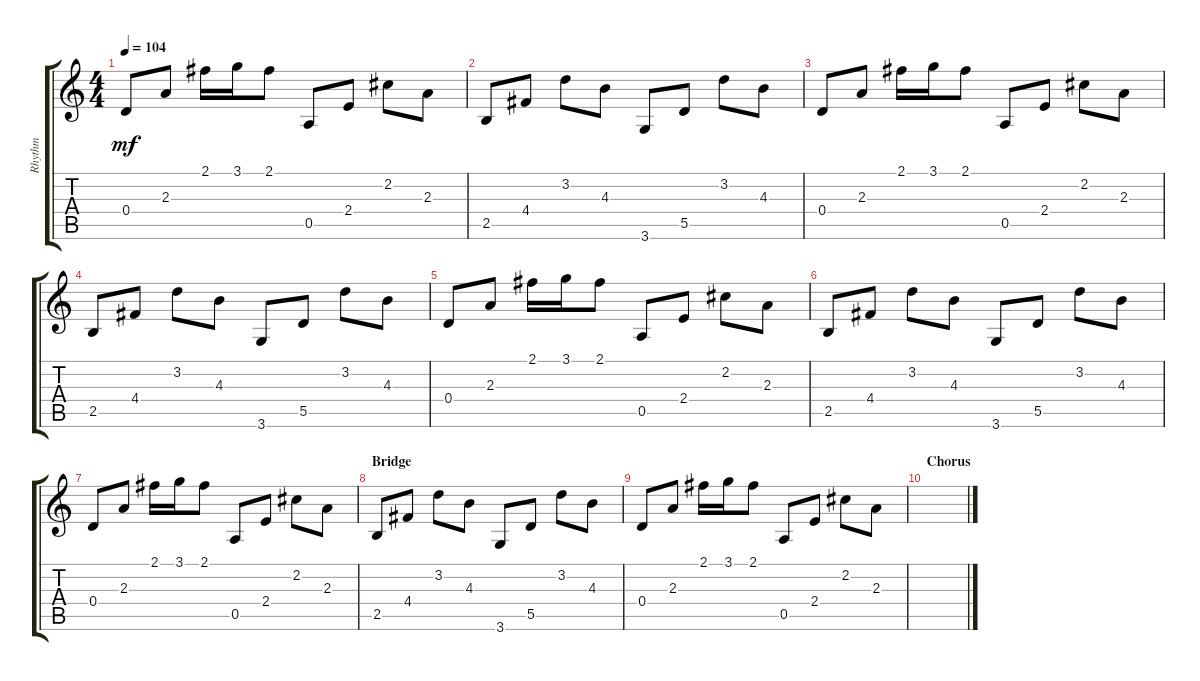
\track ("Rhythm" "Rhythm") {instrument acousticguitarsteel}
\staff {score tabs}
\tuning (E4 B3 G3 D3 A2 E2) {hide}
\ts (4 4)
\tempo 104
\clef g2
\ks c
0.4.8{dy mf} 2.3.8 2.1.16 3.1.16 2.1.8 0.5.8 2.4.8 2.2.8 2.3.8 |
2.5.8 4.4.8 3.2.8 4.3.8 3.6.8 5.5.8 3.2.8 4.3.8 |
0.4.8 2.3.8 2.1.16 3.1.16 2.1.8 0.5.8 2.4.8 2.2.8 2.3.8 |
2.5.8 4.4.8 3.2.8 4.3.8 3.6.8 5.5.8 3.2.8 4.3.8 |
0.4.8 2.3.8 2.1.16 3.1.16 2.1.8 0.5.8 2.4.8 2.2.8 2.3.8 |
2.5.8 4.4.8 3.2.8 4.3.8 3.6.8 5.5.8 3.2.8 4.3.8 |
0.4.8 2.3.8 2.1.16 3.1.16 2.1.8 0.5.8 2.4.8 2.2.8 2.3.8 |
\section ("" "Bridge")
2.5.8 4.4.8 3.2.8 4.3.8 3.6.8 5.5.8 3.2.8 4.3.8 |
0.4.8 2.3.8 2.1.16 3.1.16 2.1.8 0.5.8 2.4.8 2.2.8 2.3.8 |
\section ("" "Chorus")
